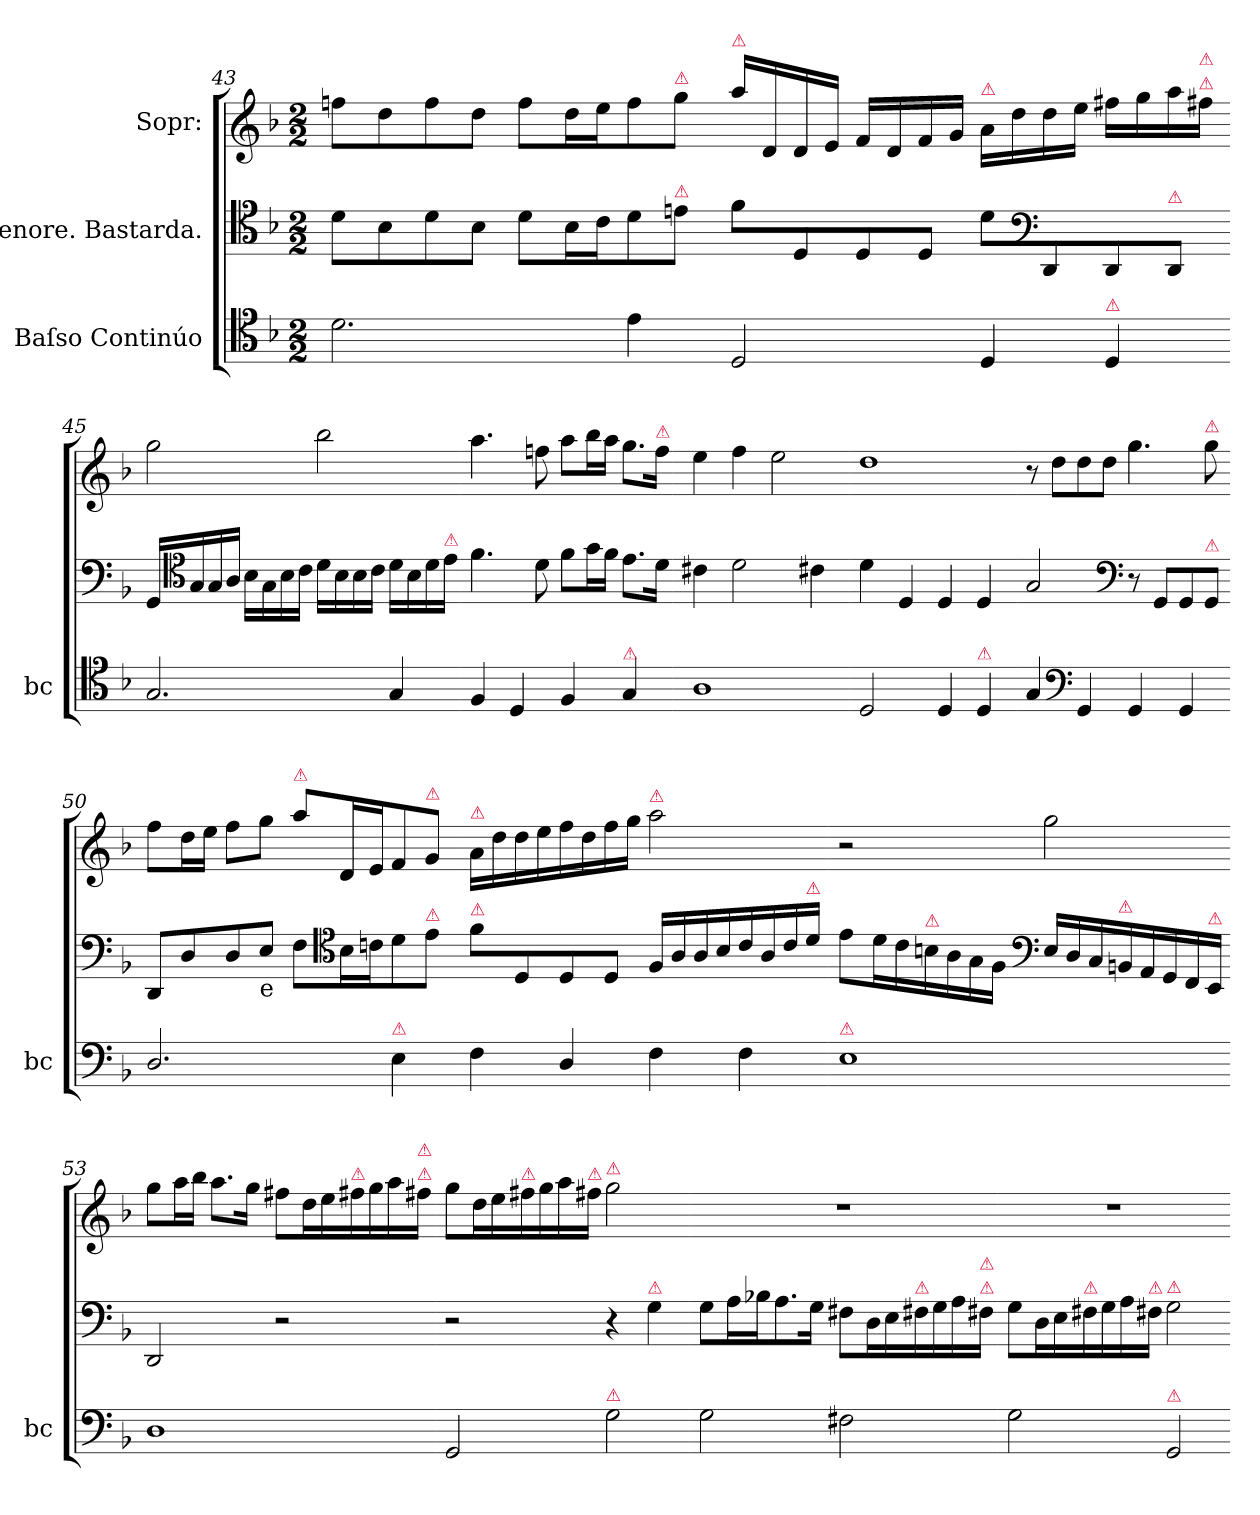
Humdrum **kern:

**kern	**kern	**kern	**dynam
*part3	*part2	*part1	*part1
*staff3	*staff2	*staff1	*staff1
*I"Baſso Continúo	*I"Tenore. Bastarda.	*I"Sopr:	*
*I'bc	*	*	*
*clefC4	*clefC4	*clefG2	*
*k[b-]	*k[b-]	*k[b-]	*
*d:	*d:	*d:	*
*M2/2	*M2/2	*M2/2	*
=43	=43	=43	=43
2.d\	8d\L	8ffn\L	.
.	8B-	8dd\	.
.	8d	8ff\	.
.	8B-\J	8dd\J	.
.	8d\L	8ff\L	.
.	16B-\L	16dd\L	.
.	16c\J	16ee\J	.
4e\	8d\	8ff\	.
!	!	!LO:TX:a:color=crimson:t=⚠	!
!	!LO:TX:a:color=crimson:t=⚠	!	!
.	8en\J	8gg\J	.
=44-	=44-	=44-	=44-
!	!	!LO:TX:a:color=crimson:t=⚠	!
2D/	8f\L	16aa\LL	.
.	.	16d/	.
.	8D/	16d/	.
.	.	16e/JJ	.
.	8D/	16f/LL	.
.	.	16d/	.
.	8D/J	16f/	.
.	.	16g/JJ	.
!	!	!LO:TX:a:color=crimson:t=⚠	!
4D/	8d\L	16a/LL	.
.	.	16dd\	.
*	*clefF4	*	*
.	8DD/	16dd\	.
.	.	16ee\JJ	.
!LO:TX:a:color=crimson:t=⚠	!	!	!
4D/	8DD/	16ff#X\LL	.
.	.	16gg\	.
!	!LO:TX:a:color=crimson:t=⚠	!	!
.	8DD/J	16aa\	.
!	!	!LO:TX:a:color=crimson:t=⚠	!
!	!	!LO:TX:a:color=crimson:t=⚠	!
.	.	16ff#X\JJ	.
=45-	=45-	=45-	=45-
2.G/	16GGLL	2gg\	.
*	*clefC4	*	*
.	16G	.	.
.	16G/	.	.
.	16A/JJ	.	.
.	16B-\LL	.	.
.	16G\	.	.
.	16B-\	.	.
.	16c\JJ	.	.
.	16d\LL	2bb-\	.
.	16B-\	.	.
.	16B-\	.	.
.	16c\JJ	.	.
4G/	16d\LL	.	.
.	16B-\	.	.
.	16d\	.	.
!	!LO:TX:a:color=crimson:t=⚠	!	!
.	16e\JJ	.	.
=46-	=46-	=46-	=46-
4F/	4.f\	4.aa\	.
4D/	.	.	.
.	8d\	8ffn\	.
4F/	8f\L	8aa\L	.
.	16g\L	16bb-\L	.
.	16f\JJ	16aa\JJ	.
!LO:TX:a:color=crimson:t=⚠	!	!	!
4G/	8.e\L	8.gg\L	.
!	!	!LO:TX:a:color=crimson:t=⚠	!
.	16d\Jk	16ff\Jk	.
=47-	=47-	=47-	=47-
1A	4c#X\	4ee\	.
.	2d\	4ff\	.
.	.	2ee\	.
.	4c#X\	.	.
=48-	=48-	=48-	=48-
2D/	4d\	1dd	.
.	4D/	.	.
4D/	4D/	.	.
!LO:TX:a:color=crimson:t=⚠	!	!	!
4D/	4D/	.	.
=49-	=49-	=49-	=49-
4G/	2G/	8r	.
.	.	8dd\L	.
*clefF4	*	*	*
4GG/	.	8dd\	.
.	.	8dd\J	.
*	*clefF4	*	*
4GG/	8r	4.gg\	.
.	8GG/L	.	.
4GG/	8GG/	.	.
!	!	!LO:TX:a:color=crimson:t=⚠	!
!	!LO:TX:a:color=crimson:t=⚠	!	!
.	8GG/J	8gg\	.
=50-	=50-	=50-	=50-
2.D/	8DD/L	8ff\L	.
.	8D/	16dd\L	.
.	.	16ee\JJ	.
.	8D/	8ff\L	.
!	!LO:TX:b:t=e	!	!
.	8E/J	8gg\J	.
!	!	!LO:TX:a:color=crimson:t=⚠	!
.	8FL	8aa\L	.
*	*clefC4	*	*
.	16B-L	16d/L	.
.	16cn\J	16e/J	.
!LO:TX:a:color=crimson:t=⚠	!	!	!
4E\	8d\	8f/	.
!	!	!LO:TX:a:color=crimson:t=⚠	!
!	!LO:TX:a:color=crimson:t=⚠	!	!
.	8e\J	8g/J	.
=51-	=51-	=51-	=51-
!	!	!LO:TX:a:color=crimson:t=⚠	!
!	!LO:TX:a:color=crimson:t=⚠	!	!
4F\	8f\L	16a/LL	.
.	.	16dd\	.
.	8D/	16dd\	.
.	.	16ee\	.
4D/	8D/	16ff\	.
.	.	16dd\	.
.	8D/J	16ff\	.
.	.	16gg\JJ	.
!	!	!LO:TX:a:color=crimson:t=⚠	!
4F\	16F/LL	2aa\	.
.	16A/	.	.
.	16A/	.	.
.	16B-	.	.
4F\	16c	.	.
.	16A\	.	.
.	16c\	.	.
!	!LO:TX:a:color=crimson:t=⚠	!	!
.	16d\JJ	.	.
=52-	=52-	=52-	=52-
!LO:TX:a:color=crimson:t=⚠	!	!	!
1E	8e\L	2r	.
.	16d\L	.	.
.	16c\	.	.
!	!LO:TX:a:color=crimson:t=⚠	!	!
.	16Bn\	.	.
.	16A\	.	.
.	16G\	.	.
.	16F\JJ	.	.
*	*clefF4	*	*
.	16E/LL	2gg\	.
.	16D/	.	.
.	16C/	.	.
!	!LO:TX:a:color=crimson:t=⚠	!	!
.	16BBn/	.	.
.	16AA/	.	.
.	16GG/	.	.
.	16FF/	.	.
!	!LO:TX:a:color=crimson:t=⚠	!	!
.	16EE/JJ	.	.
=53-	=53-	=53-	=53-
1D	2DD/	8gg\L	.
.	.	16aa\L	.
.	.	16bb-\JJ	.
.	.	8.aa\L	.
.	.	16gg\Jk	.
.	2r	8ff#X\L	.
.	.	16dd\L	.
.	.	16ee\	forte.
!	!	!LO:TX:a:color=crimson:t=⚠	!
.	.	16ff#X\	.
.	.	16gg\	.
.	.	16aa\	.
!	!	!LO:TX:a:color=crimson:t=⚠	!
!	!	!LO:TX:a:color=crimson:t=⚠	!
.	.	16ff#X\JJ	.
=54-	=54-	=54-	=54-
2GG/	2r	8gg\L	.
.	.	16dd\L	.
.	.	16ee\	piano.
!	!	!LO:TX:a:color=crimson:t=⚠	!
.	.	16ff#X\	.
.	.	16gg\	.
.	.	16aa\	.
!	!	!LO:TX:a:color=crimson:t=⚠	!
.	.	16ff#X\JJ	.
!	!	!LO:TX:a:color=crimson:t=⚠	!
!LO:TX:a:color=crimson:t=⚠	!	!	!
2G\	4r	2gg\	.
!	!LO:TX:a:color=crimson:t=⚠	!	!
.	4G\	.	.
=55-	=55-	=55-	=55-
2G\	8G\L	1r	.
.	16A\L	.	.
.	16B-X\J	.	.
.	8.A\	.	.
.	16G\Jk	.	.
2F#X\	8F#X\L	.	.
.	16D\L	.	.
.	16E\	.	.
!	!LO:TX:a:color=crimson:t=⚠	!	!
.	16F#X\	.	.
.	16G\	.	.
.	16A\	.	.
!	!LO:TX:a:color=crimson:t=⚠	!	!
!	!LO:TX:a:color=crimson:t=⚠	!	!
.	16F#X\JJ	.	.
=56-	=56-	=56-	=56-
2G\	8G\L	1r	.
.	16D\L	.	.
.	16E\	.	.
!	!LO:TX:a:color=crimson:t=⚠	!	!
.	16F#X\	.	.
.	16G\	.	.
.	16A\	.	.
!	!LO:TX:a:color=crimson:t=⚠	!	!
.	16F#X\JJ	.	.
!	!LO:TX:a:color=crimson:t=⚠	!	!
!LO:TX:a:color=crimson:t=⚠	!	!	!
2GG/	2G\	.	.
=-	=-	=-	=-
*-	*-	*-	*-
